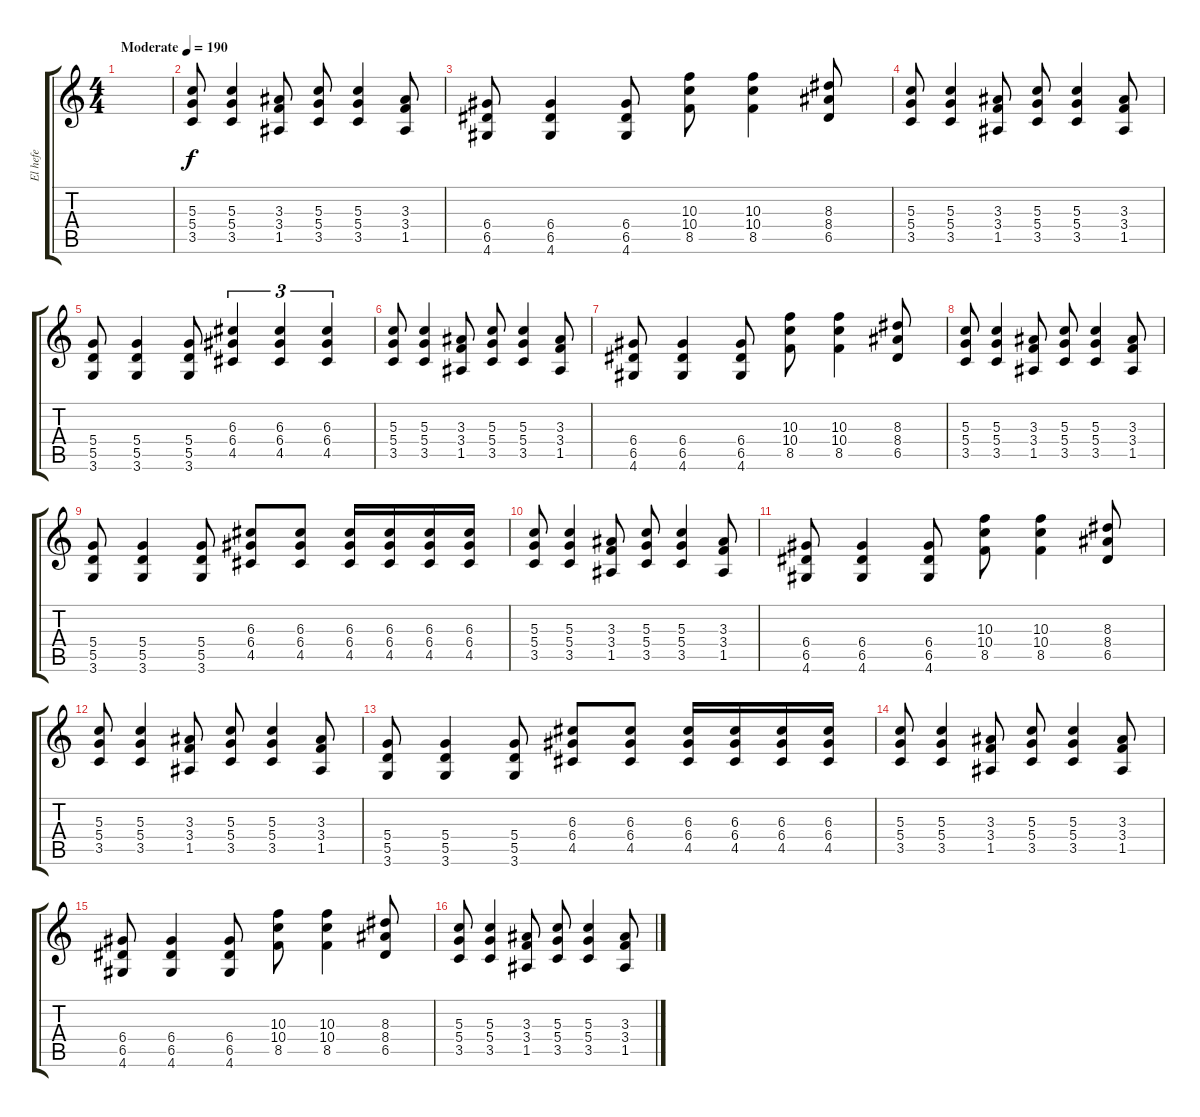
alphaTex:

\track ("El hefe" "El hefe") {instrument overdrivenguitar}
\staff {score tabs}
\tuning (E4 B3 G3 D3 A2 E2) {hide}
\ts (4 4)
\tempo (190 "Moderate")
\clef g2
\ks c
|
(5.3 5.4 3.5).8 (5.3 5.4 3.5).4 (3.3 3.4 1.5).8 (5.3 5.4 3.5).8 (5.3 5.4 3.5).4 (3.3 3.4 1.5).8 |
(6.4 6.5 4.6).8 (6.4 6.5 4.6).4 (6.4 6.5 4.6).8 (10.3 10.4 8.5).8 (10.3 10.4 8.5).4 (8.3 8.4 6.5).8 |
(5.3 5.4 3.5).8 (5.3 5.4 3.5).4 (3.3 3.4 1.5).8 (5.3 5.4 3.5).8 (5.3 5.4 3.5).4 (3.3 3.4 1.5).8 |
(5.4 5.5 3.6).8 (5.4 5.5 3.6).4 (5.4 5.5 3.6).8 (6.3 6.4 4.5).4{tu (3 2)} (6.3 6.4 4.5).4{tu (3 2)} (6.3 6.4 4.5).4{tu (3 2)} |
(5.3 5.4 3.5).8 (5.3 5.4 3.5).4 (3.3 3.4 1.5).8 (5.3 5.4 3.5).8 (5.3 5.4 3.5).4 (3.3 3.4 1.5).8 |
(6.4 6.5 4.6).8 (6.4 6.5 4.6).4 (6.4 6.5 4.6).8 (10.3 10.4 8.5).8 (10.3 10.4 8.5).4 (8.3 8.4 6.5).8 |
(5.3 5.4 3.5).8 (5.3 5.4 3.5).4 (3.3 3.4 1.5).8 (5.3 5.4 3.5).8 (5.3 5.4 3.5).4 (3.3 3.4 1.5).8 |
(5.4 5.5 3.6).8 (5.4 5.5 3.6).4 (5.4 5.5 3.6).8 (6.3 6.4 4.5).8 (6.3 6.4 4.5).8 (6.3 6.4 4.5).16 (6.3 6.4 4.5).16 (6.3 6.4 4.5).16 (6.3 6.4 4.5).16 |
(5.3 5.4 3.5).8 (5.3 5.4 3.5).4 (3.3 3.4 1.5).8 (5.3 5.4 3.5).8 (5.3 5.4 3.5).4 (3.3 3.4 1.5).8 |
(6.4 6.5 4.6).8 (6.4 6.5 4.6).4 (6.4 6.5 4.6).8 (10.3 10.4 8.5).8 (10.3 10.4 8.5).4 (8.3 8.4 6.5).8 |
(5.3 5.4 3.5).8 (5.3 5.4 3.5).4 (3.3 3.4 1.5).8 (5.3 5.4 3.5).8 (5.3 5.4 3.5).4 (3.3 3.4 1.5).8 |
(5.4 5.5 3.6).8 (5.4 5.5 3.6).4 (5.4 5.5 3.6).8 (6.3 6.4 4.5).8 (6.3 6.4 4.5).8 (6.3 6.4 4.5).16 (6.3 6.4 4.5).16 (6.3 6.4 4.5).16 (6.3 6.4 4.5).16 |
(5.3 5.4 3.5).8 (5.3 5.4 3.5).4 (3.3 3.4 1.5).8 (5.3 5.4 3.5).8 (5.3 5.4 3.5).4 (3.3 3.4 1.5).8 |
(6.4 6.5 4.6).8 (6.4 6.5 4.6).4 (6.4 6.5 4.6).8 (10.3 10.4 8.5).8 (10.3 10.4 8.5).4 (8.3 8.4 6.5).8 |
(5.3 5.4 3.5).8 (5.3 5.4 3.5).4 (3.3 3.4 1.5).8 (5.3 5.4 3.5).8 (5.3 5.4 3.5).4 (3.3 3.4 1.5).8
